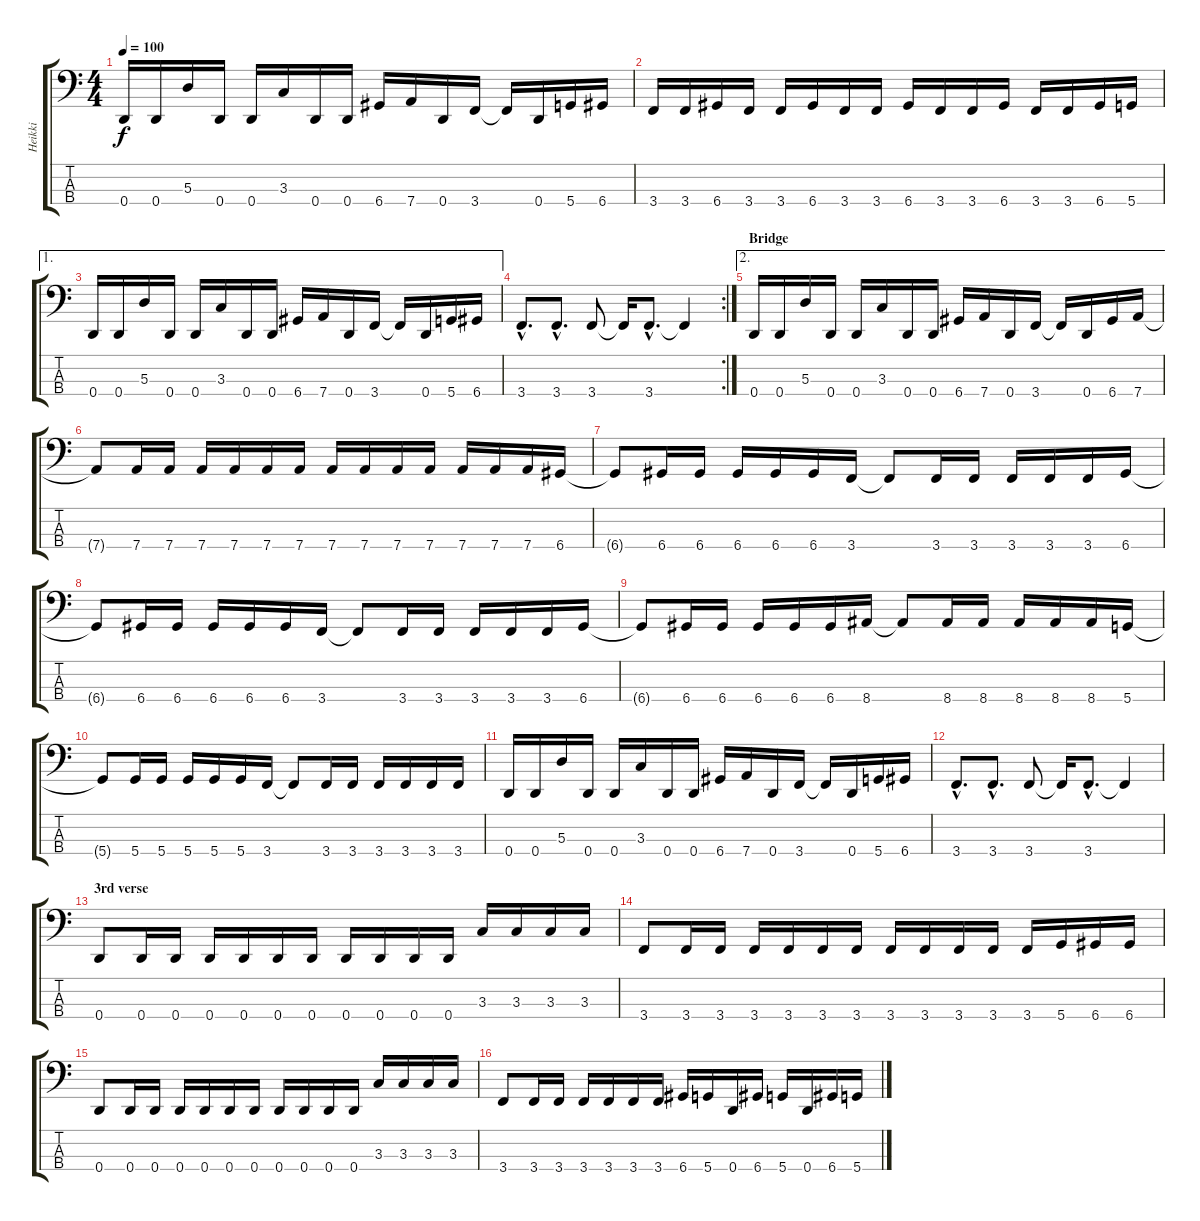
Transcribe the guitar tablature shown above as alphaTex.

\track ("Heikki" "Heikki") {instrument electricbassfinger}
\staff {score tabs}
\tuning (G2 D2 A1 D1) {hide}
\ts (4 4)
\tempo 100
\clef f4
\ks c
0.4.16{dy f} 0.4.16 5.3.16 0.4.16 0.4.16 3.3.16 0.4.16 0.4.16 6.4.16 7.4.16 0.4.16 3.4.16 3.4{t}.16 0.4.16 5.4.16 6.4.16 |
3.4.16 3.4.16 6.4.16 3.4.16 3.4.16 6.4.16 3.4.16 3.4.16 6.4.16 3.4.16 3.4.16 6.4.16 3.4.16 3.4.16 6.4.16 5.4.16 |
\ae 1
0.4.16 0.4.16 5.3.16 0.4.16 0.4.16 3.3.16 0.4.16 0.4.16 6.4.16 7.4.16 0.4.16 3.4.16 3.4{t}.16 0.4.16 5.4.16 6.4.16 |
\rc 2
3.4{hac}.8{d} 3.4{hac}.8{d} 3.4.8 3.4{t}.16 3.4{hac}.8{d} 3.4{t}.4 |
\ae 2
\section ("" "Bridge")
0.4.16 0.4.16 5.3.16 0.4.16 0.4.16 3.3.16 0.4.16 0.4.16 6.4.16 7.4.16 0.4.16 3.4.16 3.4{t}.16 0.4.16 6.4.16 7.4.16 |
7.4{t}.8 7.4.16 7.4.16 7.4.16 7.4.16 7.4.16 7.4.16 7.4.16 7.4.16 7.4.16 7.4.16 7.4.16 7.4.16 7.4.16 6.4.16 |
6.4{t}.8 6.4.16 6.4.16 6.4.16 6.4.16 6.4.16 3.4.16 3.4{t}.8 3.4.16 3.4.16 3.4.16 3.4.16 3.4.16 6.4.16 |
6.4{t}.8 6.4.16 6.4.16 6.4.16 6.4.16 6.4.16 3.4.16 3.4{t}.8 3.4.16 3.4.16 3.4.16 3.4.16 3.4.16 6.4.16 |
6.4{t}.8 6.4.16 6.4.16 6.4.16 6.4.16 6.4.16 8.4.16 8.4{t}.8 8.4.16 8.4.16 8.4.16 8.4.16 8.4.16 5.4.16 |
5.4{t}.8 5.4.16 5.4.16 5.4.16 5.4.16 5.4.16 3.4.16 3.4{t}.8 3.4.16 3.4.16 3.4.16 3.4.16 3.4.16 3.4.16 |
0.4.16 0.4.16 5.3.16 0.4.16 0.4.16 3.3.16 0.4.16 0.4.16 6.4.16 7.4.16 0.4.16 3.4.16 3.4{t}.16 0.4.16 5.4.16 6.4.16 |
3.4{hac}.8{d} 3.4{hac}.8{d} 3.4.8 3.4{t}.16 3.4{hac}.8{d} 3.4{t}.4 |
\section ("" "3rd verse")
0.4.8 0.4.16 0.4.16 0.4.16 0.4.16 0.4.16 0.4.16 0.4.16 0.4.16 0.4.16 0.4.16 3.3.16 3.3.16 3.3.16 3.3.16 |
3.4.8 3.4.16 3.4.16 3.4.16 3.4.16 3.4.16 3.4.16 3.4.16 3.4.16 3.4.16 3.4.16 3.4.16 5.4.16 6.4.16 6.4.16 |
0.4.8 0.4.16 0.4.16 0.4.16 0.4.16 0.4.16 0.4.16 0.4.16 0.4.16 0.4.16 0.4.16 3.3.16 3.3.16 3.3.16 3.3.16 |
3.4.8 3.4.16 3.4.16 3.4.16 3.4.16 3.4.16 3.4.16 6.4.16 5.4.16 0.4.16 6.4.16 5.4.16 0.4.16 6.4.16 5.4.16
